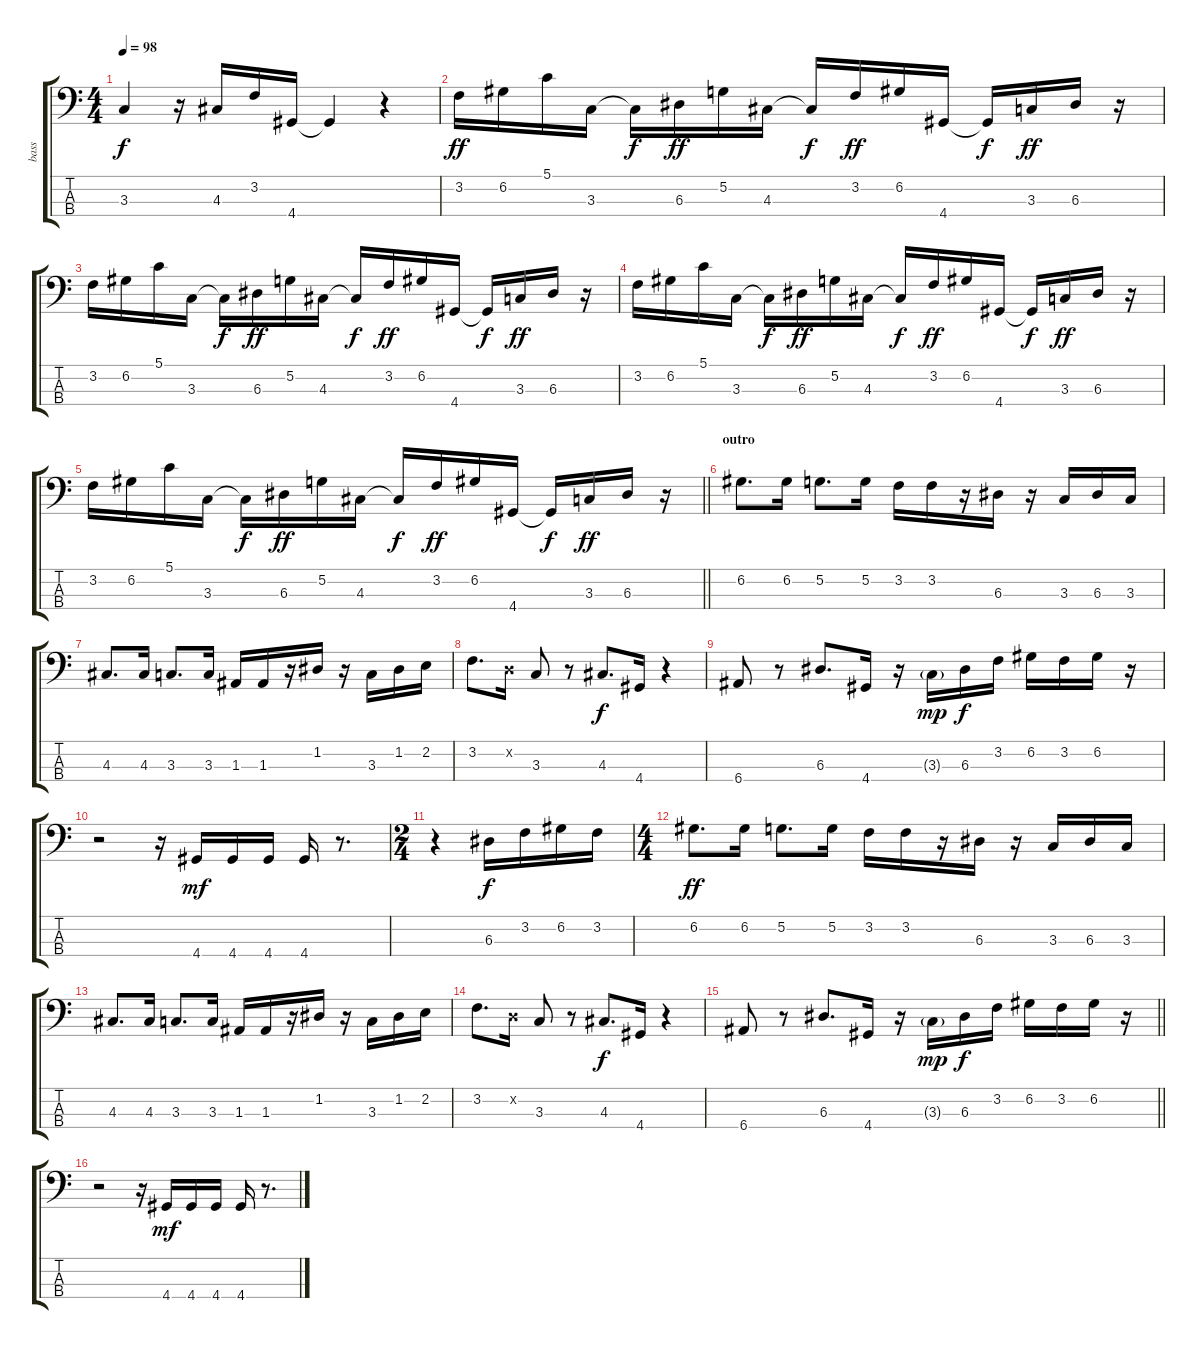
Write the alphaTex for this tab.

\track ("bass" "bass") {instrument electricbassfinger}
\staff {score tabs}
\tuning (G2 D2 A1 E1) {hide}
\ts (4 4)
\tempo 98
\clef f4
\ks c
3.3{t}.4{dy f} r.16 4.3.16 3.2.16 4.4.16 4.4{t}.4 r.4 |
3.2.16{dy ff} 6.2.16 5.1.16 3.3.16 3.3{t}.16{dy f} 6.3.16{dy ff} 5.2.16 4.3.16 4.3{t}.16{dy f} 3.2.16{dy ff} 6.2.16 4.4.16 4.4{t}.16{dy f} 3.3.16{dy ff} 6.3.16 r.16 |
3.2.16 6.2.16 5.1.16 3.3.16 3.3{t}.16{dy f} 6.3.16{dy ff} 5.2.16 4.3.16 4.3{t}.16{dy f} 3.2.16{dy ff} 6.2.16 4.4.16 4.4{t}.16{dy f} 3.3.16{dy ff} 6.3.16 r.16 |
3.2.16 6.2.16 5.1.16 3.3.16 3.3{t}.16{dy f} 6.3.16{dy ff} 5.2.16 4.3.16 4.3{t}.16{dy f} 3.2.16{dy ff} 6.2.16 4.4.16 4.4{t}.16{dy f} 3.3.16{dy ff} 6.3.16 r.16 |
\barLineRight lightlight
3.2.16 6.2.16 5.1.16 3.3.16 3.3{t}.16{dy f} 6.3.16{dy ff} 5.2.16 4.3.16 4.3{t}.16{dy f} 3.2.16{dy ff} 6.2.16 4.4.16 4.4{t}.16{dy f} 3.3.16{dy ff} 6.3.16 r.16 |
\section ("" "outro")
6.2.8{d} 6.2.16 5.2.8{d} 5.2.16 3.2.16 3.2.16 r.16 6.3.16 r.16 3.3.16 6.3.16 3.3.16 |
4.3.8{d} 4.3.16 3.3.8{d} 3.3.16 1.3.16 1.3.16 r.16 1.2.16 r.16 3.3.16 1.2.16 2.2.16 |
3.2.8{d} 0.2{x}.16 3.3.8 r.8 4.3.8{d dy f} 4.4.16 r.4 |
6.4.8 r.8 6.3.8{d} 4.4.16 r.16 3.3{g}.16{dy mp} 6.3.16{dy f} 3.2.16 6.2.16 3.2.16 6.2.16 r.16 |
r.2 r.16 4.4.16{dy mf} 4.4.16 4.4.16 4.4.16 r.8{d} |
\ts (2 4)
r.4 6.3.16{dy f} 3.2.16 6.2.16 3.2.16 |
\ts (4 4)
6.2.8{d dy ff} 6.2.16 5.2.8{d} 5.2.16 3.2.16 3.2.16 r.16 6.3.16 r.16 3.3.16 6.3.16 3.3.16 |
4.3.8{d} 4.3.16 3.3.8{d} 3.3.16 1.3.16 1.3.16 r.16 1.2.16 r.16 3.3.16 1.2.16 2.2.16 |
3.2.8{d} 0.2{x}.16 3.3.8 r.8 4.3.8{d dy f} 4.4.16 r.4 |
\barLineRight lightlight
6.4.8 r.8 6.3.8{d} 4.4.16 r.16 3.3{g}.16{dy mp} 6.3.16{dy f} 3.2.16 6.2.16 3.2.16 6.2.16 r.16 |
r.2 r.16 4.4.16{dy mf} 4.4.16 4.4.16 4.4.16 r.8{d}
